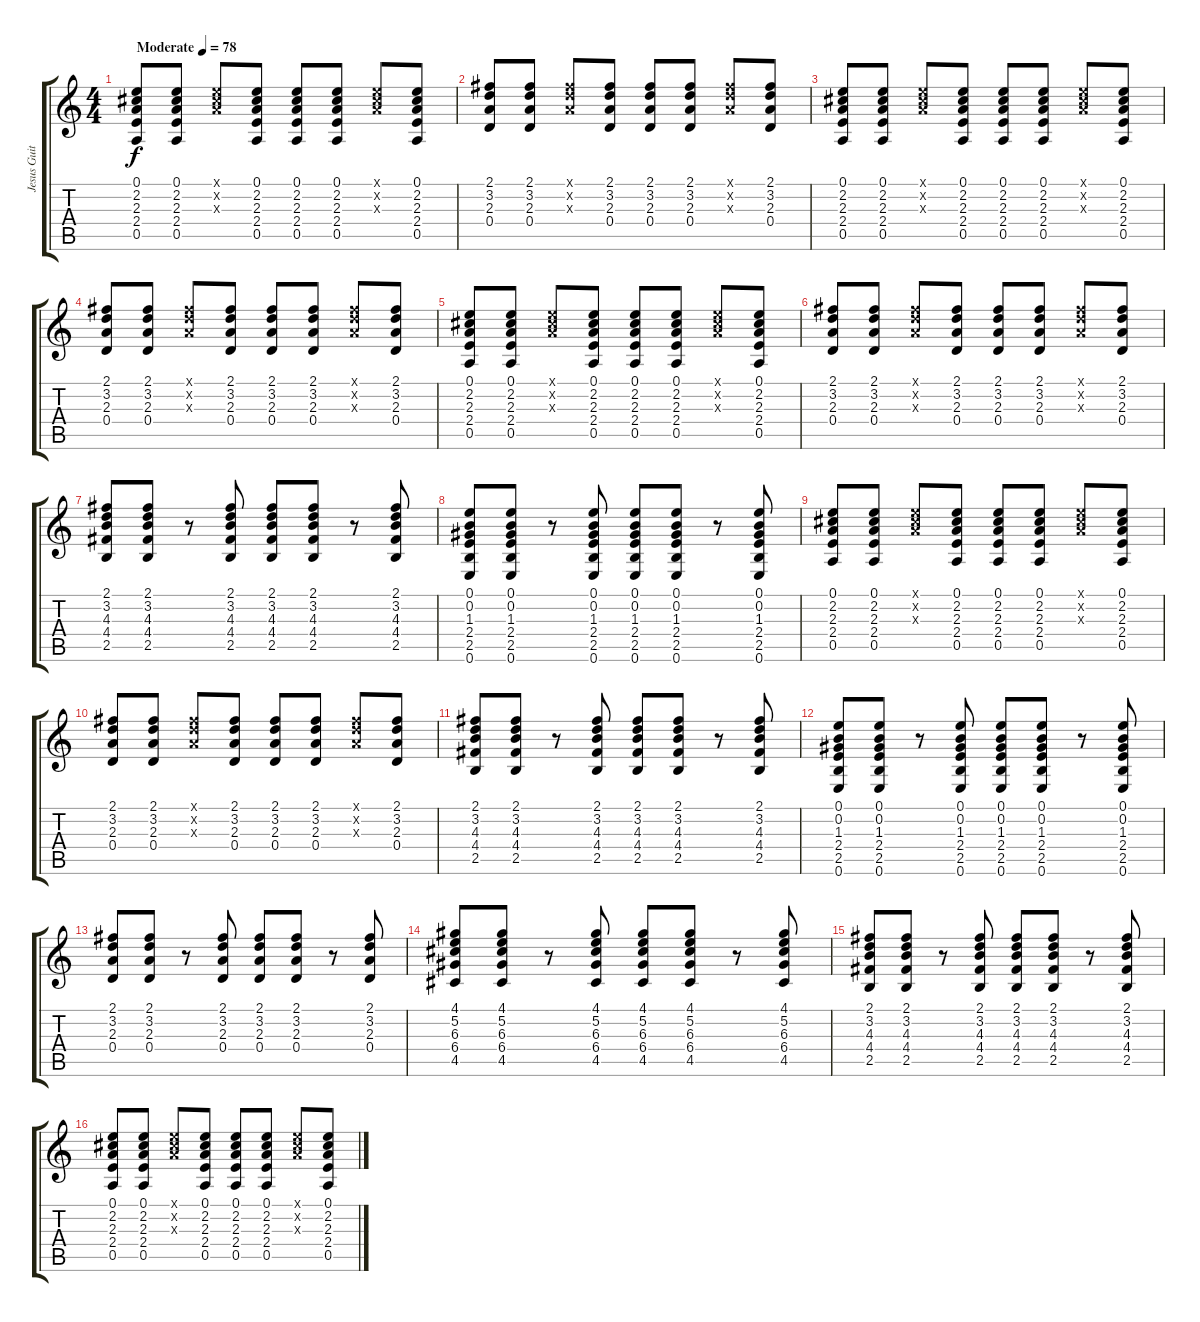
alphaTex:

\track ("Jesus Guitar" "Jesus Guit") {instrument electricguitarjazz}
\staff {score tabs}
\tuning (E4 B3 G3 D3 A2 E2) {hide}
\ts (4 4)
\tempo (78 "Moderate")
\clef g2
\ks c
(0.1 2.2 2.3 2.4 0.5).8{dy f instrument electricguitarjazz} (0.1 2.2 2.3 2.4 0.5).8 (0.1{x} 2.2{x} 2.3{x}).8 (0.1 2.2 2.3 2.4 0.5).8 (0.1 2.2 2.3 2.4 0.5).8 (0.1 2.2 2.3 2.4 0.5).8 (0.1{x} 2.2{x} 2.3{x}).8 (0.1 2.2 2.3 2.4 0.5).8 |
(2.1 3.2 2.3 0.4).8 (2.1 3.2 2.3 0.4).8 (2.1{x} 3.2{x} 2.3{x}).8 (2.1 3.2 2.3 0.4).8 (2.1 3.2 2.3 0.4).8 (2.1 3.2 2.3 0.4).8 (2.1{x} 3.2{x} 2.3{x}).8 (2.1 3.2 2.3 0.4).8 |
(0.1 2.2 2.3 2.4 0.5).8 (0.1 2.2 2.3 2.4 0.5).8 (0.1{x} 2.2{x} 2.3{x}).8 (0.1 2.2 2.3 2.4 0.5).8 (0.1 2.2 2.3 2.4 0.5).8 (0.1 2.2 2.3 2.4 0.5).8 (0.1{x} 2.2{x} 2.3{x}).8 (0.1 2.2 2.3 2.4 0.5).8 |
(2.1 3.2 2.3 0.4).8 (2.1 3.2 2.3 0.4).8 (2.1{x} 3.2{x} 2.3{x}).8 (2.1 3.2 2.3 0.4).8 (2.1 3.2 2.3 0.4).8 (2.1 3.2 2.3 0.4).8 (2.1{x} 3.2{x} 2.3{x}).8 (2.1 3.2 2.3 0.4).8 |
(0.1 2.2 2.3 2.4 0.5).8 (0.1 2.2 2.3 2.4 0.5).8 (0.1{x} 2.2{x} 2.3{x}).8 (0.1 2.2 2.3 2.4 0.5).8 (0.1 2.2 2.3 2.4 0.5).8 (0.1 2.2 2.3 2.4 0.5).8 (0.1{x} 2.2{x} 2.3{x}).8 (0.1 2.2 2.3 2.4 0.5).8 |
(2.1 3.2 2.3 0.4).8 (2.1 3.2 2.3 0.4).8 (2.1{x} 3.2{x} 2.3{x}).8 (2.1 3.2 2.3 0.4).8 (2.1 3.2 2.3 0.4).8 (2.1 3.2 2.3 0.4).8 (2.1{x} 3.2{x} 2.3{x}).8 (2.1 3.2 2.3 0.4).8 |
(2.1 3.2 4.3 4.4 2.5).8 (2.1 3.2 4.3 4.4 2.5).8 r.8 (2.1 3.2 4.3 4.4 2.5).8 (2.1 3.2 4.3 4.4 2.5).8 (2.1 3.2 4.3 4.4 2.5).8 r.8 (2.1 3.2 4.3 4.4 2.5).8 |
(0.1 0.2 1.3 2.4 2.5 0.6).8 (0.1 0.2 1.3 2.4 2.5 0.6).8 r.8 (0.1 0.2 1.3 2.4 2.5 0.6).8 (0.1 0.2 1.3 2.4 2.5 0.6).8 (0.1 0.2 1.3 2.4 2.5 0.6).8 r.8 (0.1 0.2 1.3 2.4 2.5 0.6).8 |
(0.1 2.2 2.3 2.4 0.5).8 (0.1 2.2 2.3 2.4 0.5).8 (0.1{x} 2.2{x} 2.3{x}).8 (0.1 2.2 2.3 2.4 0.5).8 (0.1 2.2 2.3 2.4 0.5).8 (0.1 2.2 2.3 2.4 0.5).8 (0.1{x} 2.2{x} 2.3{x}).8 (0.1 2.2 2.3 2.4 0.5).8 |
(2.1 3.2 2.3 0.4).8 (2.1 3.2 2.3 0.4).8 (2.1{x} 3.2{x} 2.3{x}).8 (2.1 3.2 2.3 0.4).8 (2.1 3.2 2.3 0.4).8 (2.1 3.2 2.3 0.4).8 (2.1{x} 3.2{x} 2.3{x}).8 (2.1 3.2 2.3 0.4).8 |
(2.1 3.2 4.3 4.4 2.5).8 (2.1 3.2 4.3 4.4 2.5).8 r.8 (2.1 3.2 4.3 4.4 2.5).8 (2.1 3.2 4.3 4.4 2.5).8 (2.1 3.2 4.3 4.4 2.5).8 r.8 (2.1 3.2 4.3 4.4 2.5).8 |
(0.1 0.2 1.3 2.4 2.5 0.6).8 (0.1 0.2 1.3 2.4 2.5 0.6).8 r.8 (0.1 0.2 1.3 2.4 2.5 0.6).8 (0.1 0.2 1.3 2.4 2.5 0.6).8 (0.1 0.2 1.3 2.4 2.5 0.6).8 r.8 (0.1 0.2 1.3 2.4 2.5 0.6).8 |
(2.1 3.2 2.3 0.4).8 (2.1 3.2 2.3 0.4).8 r.8 (2.1 3.2 2.3 0.4).8 (2.1 3.2 2.3 0.4).8 (2.1 3.2 2.3 0.4).8 r.8 (2.1 3.2 2.3 0.4).8 |
(4.1 5.2 6.3 6.4 4.5).8 (4.1 5.2 6.3 6.4 4.5).8 r.8 (4.1 5.2 6.3 6.4 4.5).8 (4.1 5.2 6.3 6.4 4.5).8 (4.1 5.2 6.3 6.4 4.5).8 r.8 (4.1 5.2 6.3 6.4 4.5).8 |
(2.1 3.2 4.3 4.4 2.5).8 (2.1 3.2 4.3 4.4 2.5).8 r.8 (2.1 3.2 4.3 4.4 2.5).8 (2.1 3.2 4.3 4.4 2.5).8 (2.1 3.2 4.3 4.4 2.5).8 r.8 (2.1 3.2 4.3 4.4 2.5).8 |
(0.1 2.2 2.3 2.4 0.5).8 (0.1 2.2 2.3 2.4 0.5).8 (0.1{x} 2.2{x} 2.3{x}).8 (0.1 2.2 2.3 2.4 0.5).8 (0.1 2.2 2.3 2.4 0.5).8 (0.1 2.2 2.3 2.4 0.5).8 (0.1{x} 2.2{x} 2.3{x}).8 (0.1 2.2 2.3 2.4 0.5).8
